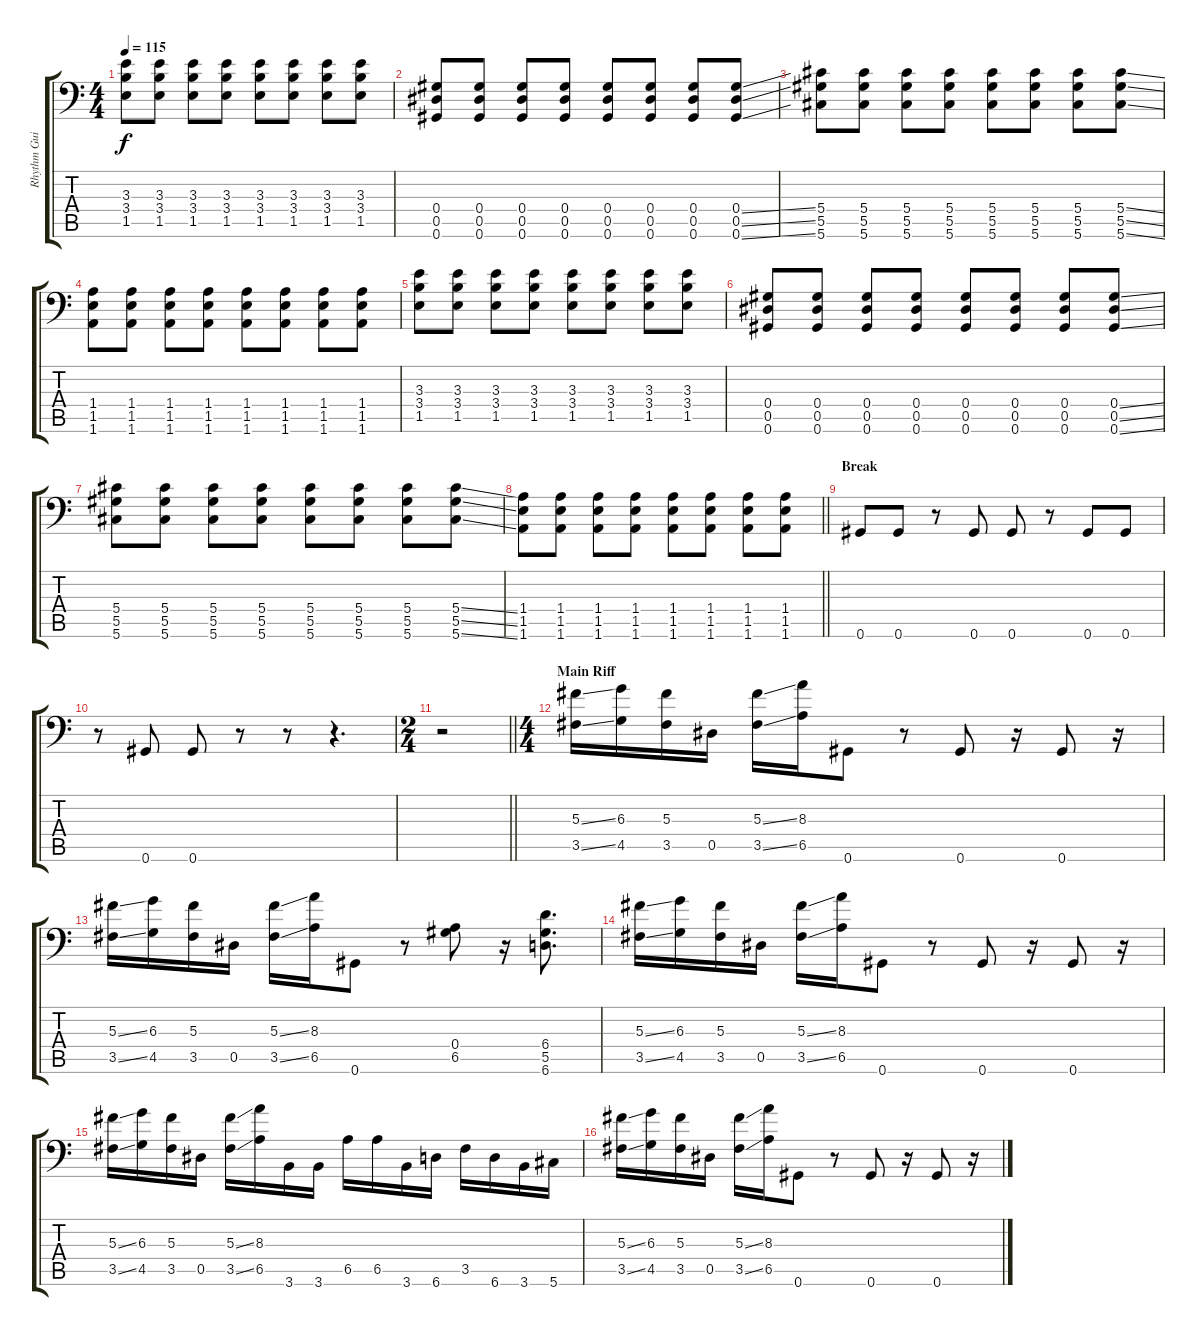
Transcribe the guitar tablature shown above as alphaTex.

\track ("Rhythm Guitar" "Rhythm Gui") {instrument distortionguitar}
\staff {score tabs}
\tuning (Bb3 F3 Db3 Ab2 Eb2 Ab1) {hide}
\ts (4 4)
\tempo 115
\clef f4
\ks c
(3.3 3.4 1.5).8{dy f} (3.3 3.4 1.5).8 (3.3 3.4 1.5).8 (3.3 3.4 1.5).8 (3.3 3.4 1.5).8 (3.3 3.4 1.5).8 (3.3 3.4 1.5).8 (3.3 3.4 1.5).8 |
(0.4 0.5 0.6).8 (0.4 0.5 0.6).8 (0.4 0.5 0.6).8 (0.4 0.5 0.6).8 (0.4 0.5 0.6).8 (0.4 0.5 0.6).8 (0.4 0.5 0.6).8 (0.4{ss} 0.5{ss} 0.6{ss}).8 |
(5.4 5.5 5.6).8 (5.4 5.5 5.6).8 (5.4 5.5 5.6).8 (5.4 5.5 5.6).8 (5.4 5.5 5.6).8 (5.4 5.5 5.6).8 (5.4 5.5 5.6).8 (5.4{ss} 5.5{ss} 5.6{ss}).8 |
(1.4 1.5 1.6).8 (1.4 1.5 1.6).8 (1.4 1.5 1.6).8 (1.4 1.5 1.6).8 (1.4 1.5 1.6).8 (1.4 1.5 1.6).8 (1.4 1.5 1.6).8 (1.4 1.5 1.6).8 |
(3.3 3.4 1.5).8 (3.3 3.4 1.5).8 (3.3 3.4 1.5).8 (3.3 3.4 1.5).8 (3.3 3.4 1.5).8 (3.3 3.4 1.5).8 (3.3 3.4 1.5).8 (3.3 3.4 1.5).8 |
(0.4 0.5 0.6).8 (0.4 0.5 0.6).8 (0.4 0.5 0.6).8 (0.4 0.5 0.6).8 (0.4 0.5 0.6).8 (0.4 0.5 0.6).8 (0.4 0.5 0.6).8 (0.4{ss} 0.5{ss} 0.6{ss}).8 |
(5.4 5.5 5.6).8 (5.4 5.5 5.6).8 (5.4 5.5 5.6).8 (5.4 5.5 5.6).8 (5.4 5.5 5.6).8 (5.4 5.5 5.6).8 (5.4 5.5 5.6).8 (5.4{ss} 5.5{ss} 5.6{ss}).8 |
\barLineRight lightlight
(1.4 1.5 1.6).8 (1.4 1.5 1.6).8 (1.4 1.5 1.6).8 (1.4 1.5 1.6).8 (1.4 1.5 1.6).8 (1.4 1.5 1.6).8 (1.4 1.5 1.6).8 (1.4 1.5 1.6).8 |
\section ("" "Break")
0.6.8 0.6.8 r.8 0.6.8 0.6.8 r.8 0.6.8 0.6.8 |
r.8 0.6.8 0.6.8 r.8 r.8 r.4{d} |
\ts (2 4)
\barLineRight lightlight
r.2 |
\ts (4 4)
\section ("" "Main Riff")
(5.3{ss} 3.5{ss}).16 (6.3 4.5).16 (5.3 3.5).16 0.5.16 (5.3{ss} 3.5{ss}).16 (8.3 6.5).16 0.6.8 r.8 0.6.8 r.16 0.6.8 r.16 |
(5.3{ss} 3.5{ss}).16 (6.3 4.5).16 (5.3 3.5).16 0.5.16 (5.3{ss} 3.5{ss}).16 (8.3 6.5).16 0.6.8 r.8 (0.4 6.5).8 r.16 (6.4 5.5 6.6).8{d} |
(5.3{ss} 3.5{ss}).16 (6.3 4.5).16 (5.3 3.5).16 0.5.16 (5.3{ss} 3.5{ss}).16 (8.3 6.5).16 0.6.8 r.8 0.6.8 r.16 0.6.8 r.16 |
(5.3{ss} 3.5{ss}).16 (6.3 4.5).16 (5.3 3.5).16 0.5.16 (5.3{ss} 3.5{ss}).16 (8.3 6.5).16 3.6.16 3.6.16 6.5.16 6.5.16 3.6.16 6.6.16 3.5.16 6.6.16 3.6.16 5.6.16 |
(5.3{ss} 3.5{ss}).16 (6.3 4.5).16 (5.3 3.5).16 0.5.16 (5.3{ss} 3.5{ss}).16 (8.3 6.5).16 0.6.8 r.8 0.6.8 r.16 0.6.8 r.16
